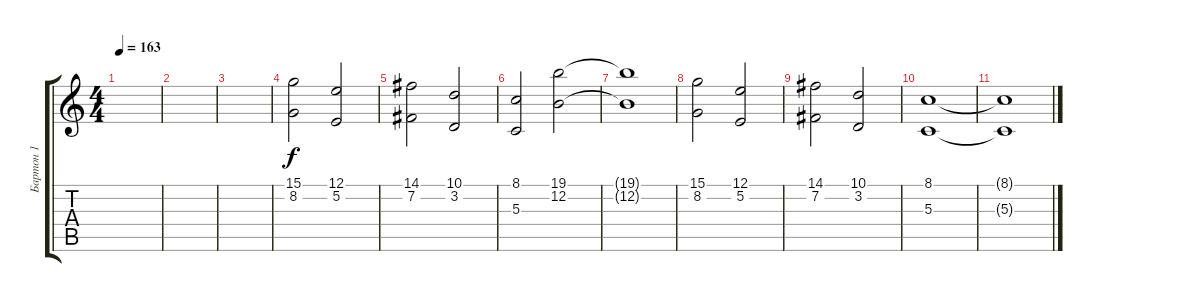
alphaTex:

\track ("Бартон 1" "Бартон 1") {instrument pad8sweep}
\staff {score tabs}
\tuning (E4 B3 G3 D3 A2 E2) {hide}
\ts (4 4)
\tempo 163
\clef g2
\ks c
|
|
|
(15.1 8.2).2 (12.1 5.2).2 |
(14.1 7.2).2 (10.1 3.2).2 |
(8.1 5.3).2 (19.1 12.2).2 |
(19.1{t} 12.2{t}).1 |
(15.1 8.2).2 (12.1 5.2).2 |
(14.1 7.2).2 (10.1 3.2).2 |
(8.1 5.3).1 |
(8.1{t} 5.3{t}).1
